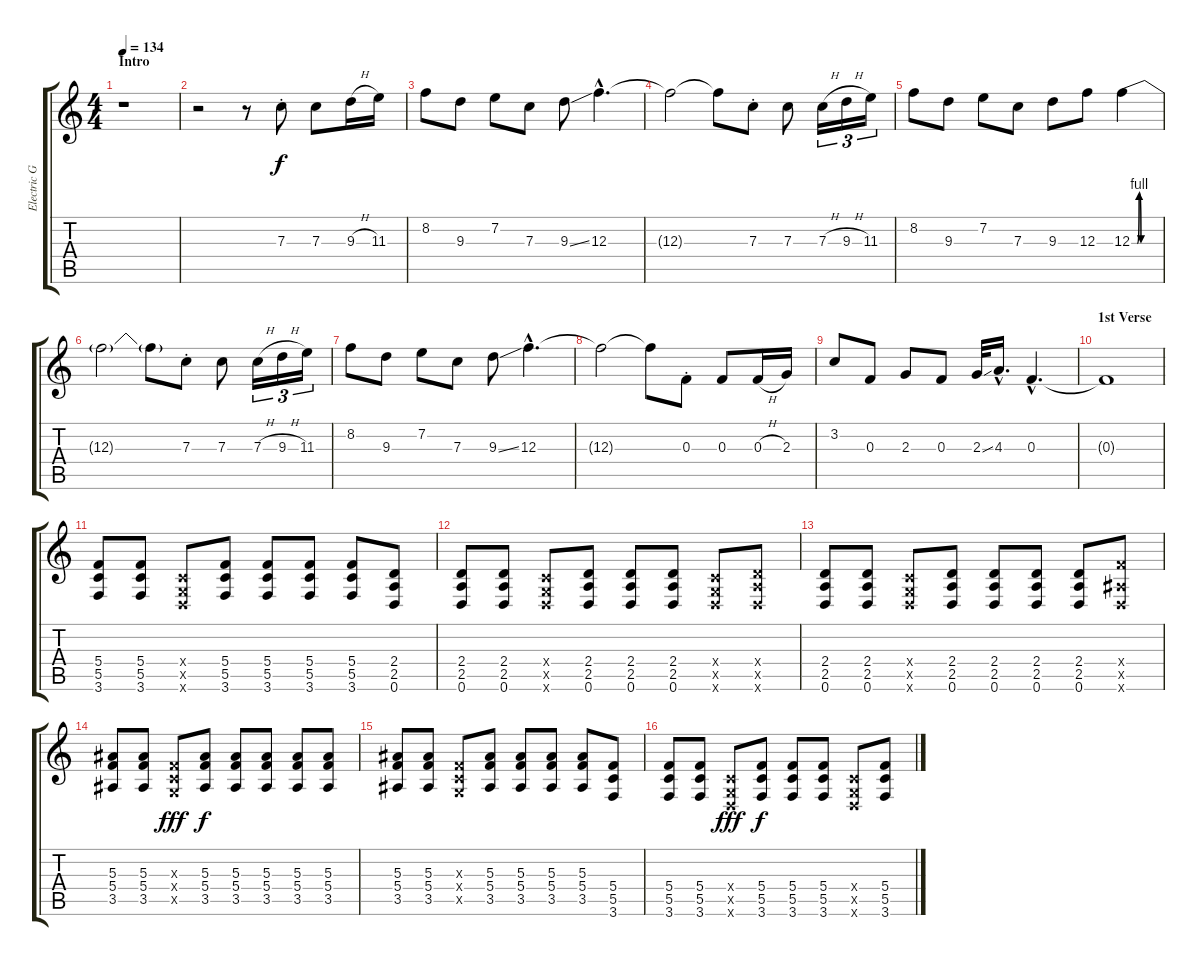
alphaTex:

\track ("Electric Guitar 1 (James)" "Electric G") {instrument distortionguitar}
\staff {score tabs}
\tuning (D4 A3 F3 C3 G2 D2) {hide}
\ts (4 4)
\section ("" "Intro")
\tempo 134
\clef g2
\ks c
r.1{dy f instrument distortionguitar} |
r.2{volume 16} r.8 7.3{st}.8 7.3.8 9.3{h}.16 11.3.16 |
8.2.8 9.3.8 7.2.8 7.3.8 9.3{ss}.8 12.3{hac}.4{d} |
12.3{t}.2 12.3{t}.8 7.3{st}.8 7.3.8 7.3{h}.16{tu (3 2)} 9.3{h}.16{tu (3 2)} 11.3.16{tu (3 2)} |
8.2.8 9.3.8 7.2.8 7.3.8 9.3.8 12.3.8 12.3{be (custom 0 0 12 0 16 4 20 0 25 0 60 0)}.4 |
12.3{t}.2 12.3{t}.8 7.3{st}.8 7.3.8 7.3{h}.16{tu (3 2)} 9.3{h}.16{tu (3 2)} 11.3.16{tu (3 2)} |
8.2.8 9.3.8 7.2.8 7.3.8 9.3{ss}.8 12.3{hac}.4{d} |
12.3{t}.2 12.3{t}.8 0.3{st}.8 0.3.8 0.3{h}.16 2.3.16 |
3.2.8 0.3.8 2.3.8 0.3.8 2.3{ss}.32 4.3{hac}.16{d} 0.3{hac}.4{d} |
\section ("" "1st Verse")
0.3{t}.1 |
(5.4 5.5 3.6).8{volume 13} (5.4 5.5 3.6).8 (0.4{x} 0.5{x} 0.6{x}).8 (5.4 5.5 3.6).8 (5.4 5.5 3.6).8 (5.4 5.5 3.6).8 (5.4 5.5 3.6).8 (2.4 2.5 0.6).8 |
(2.4 2.5 0.6).8 (2.4 2.5 0.6).8 (0.4{x} 0.5{x} 0.6{x}).8 (2.4 2.5 0.6).8 (2.4 2.5 0.6).8 (2.4 2.5 0.6).8 (0.4{x} 0.5{x} 0.6{x}).8 (2.4{x} 2.5{x} 0.6{x}).8 |
(2.4 2.5 0.6).8 (2.4 2.5 0.6).8 (0.4{x} 0.5{x} 0.6{x}).8 (2.4 2.5 0.6).8 (2.4 2.5 0.6).8 (2.4 2.5 0.6).8 (2.4 2.5 0.6).8 (5.4{x} 3.5{x} 0.6{x}).8 |
(5.3 5.4 3.5).8 (5.3 5.4 3.5).8 (0.3{x} 0.4{x} 0.5{x}).8{dy fff} (5.3 5.4 3.5).8{dy f} (5.3 5.4 3.5).8 (5.3 5.4 3.5).8 (5.3 5.4 3.5).8 (5.3 5.4 3.5).8 |
(5.3 5.4 3.5).8 (5.3 5.4 3.5).8 (0.3{x} 0.4{x} 0.5{x}).8 (5.3 5.4 3.5).8 (5.3 5.4 3.5).8 (5.3 5.4 3.5).8 (5.3 5.4 3.5).8 (5.4 5.5 3.6).8 |
(5.4 5.5 3.6).8 (5.4 5.5 3.6).8 (0.4{x} 0.5{x} 0.6{x}).8{dy fff} (5.4 5.5 3.6).8{dy f} (5.4 5.5 3.6).8 (5.4 5.5 3.6).8 (0.4{x} 0.5{x} 0.6{x}).8 (5.4 5.5 3.6).8
